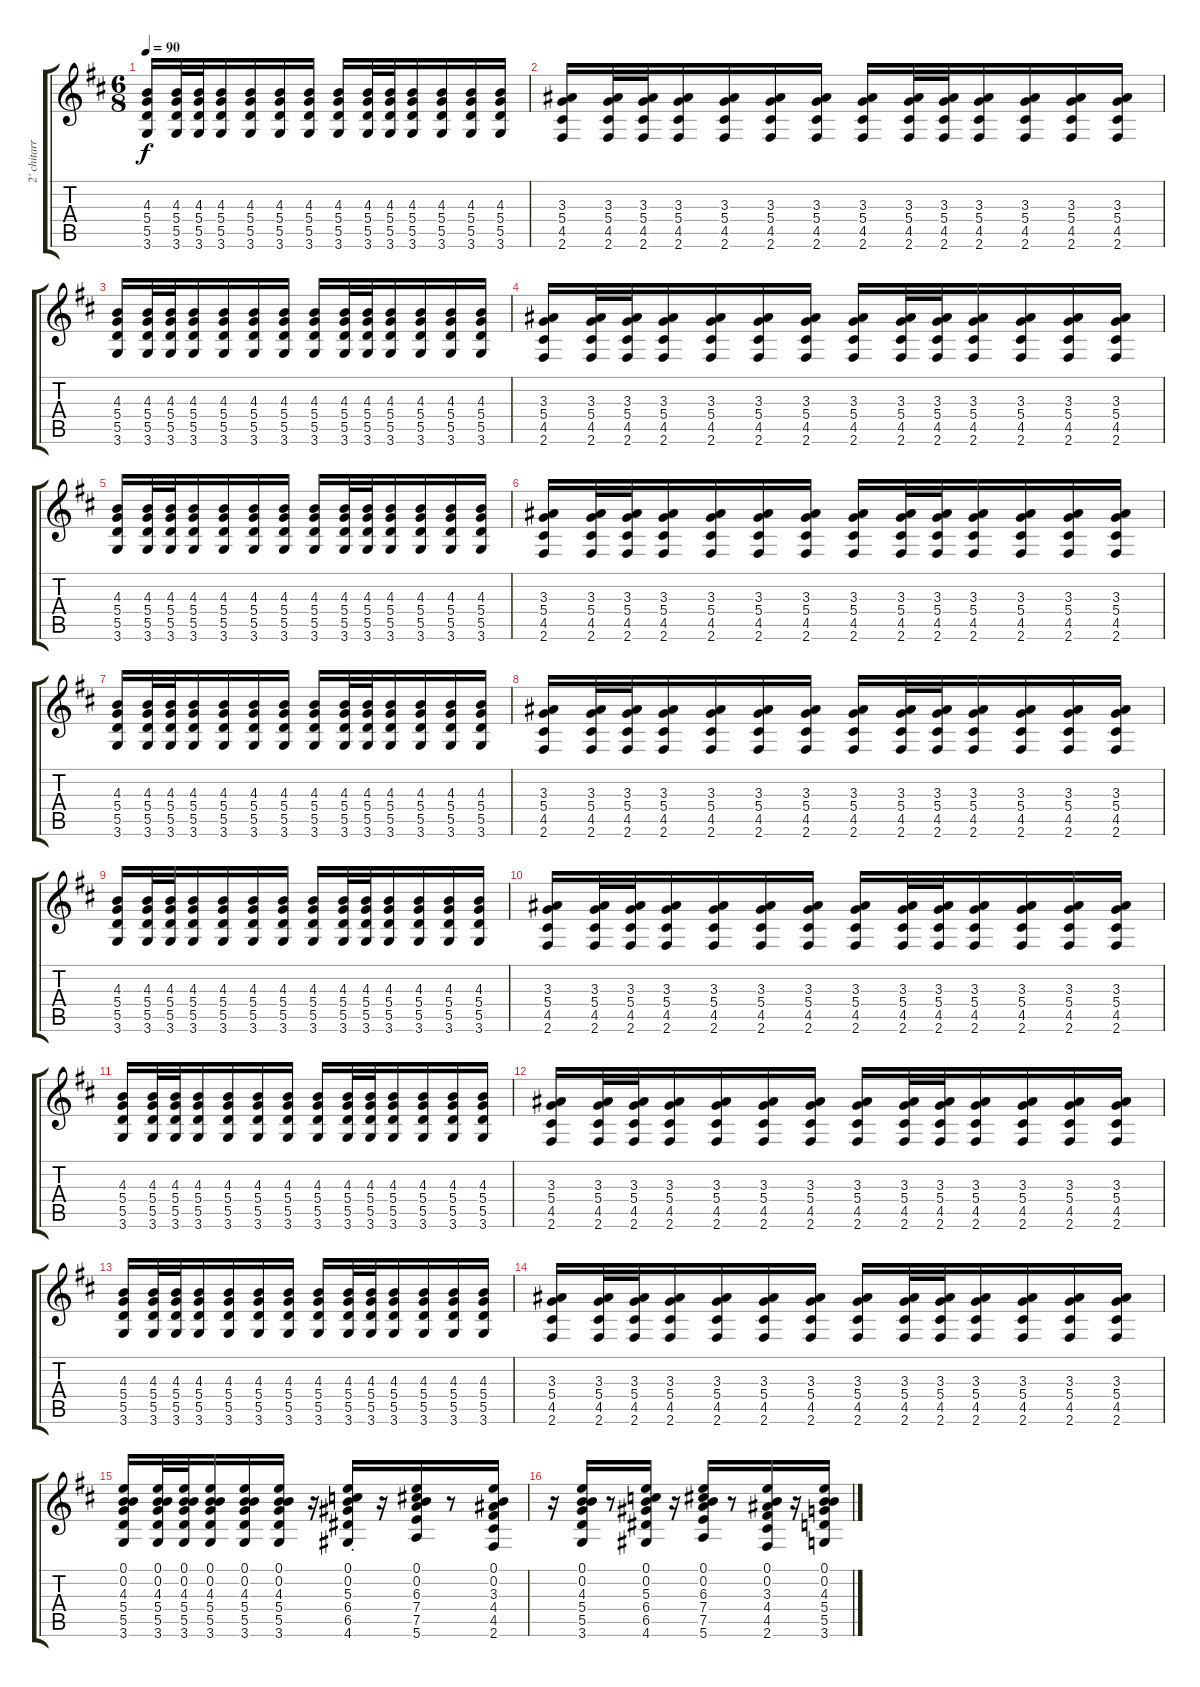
\track ("2' chitarra" "2' chitarr") {instrument acousticguitarnylon}
\staff {score tabs}
\tuning (E4 B3 G3 D3 A2 E2) {hide}
\ts (6 8)
\tempo 90
\clef g2
\ks bminor
(4.3 5.4 5.5 3.6).16{dy f} (4.3 5.4 5.5 3.6).32 (4.3 5.4 5.5 3.6).32 (4.3 5.4 5.5 3.6).16 (4.3 5.4 5.5 3.6).16 (4.3 5.4 5.5 3.6).16 (4.3 5.4 5.5 3.6).16 (4.3 5.4 5.5 3.6).16 (4.3 5.4 5.5 3.6).32 (4.3 5.4 5.5 3.6).32 (4.3 5.4 5.5 3.6).16 (4.3 5.4 5.5 3.6).16 (4.3 5.4 5.5 3.6).16 (4.3 5.4 5.5 3.6).16 |
(3.3 5.4 4.5 2.6).16 (3.3 5.4 4.5 2.6).32 (3.3 5.4 4.5 2.6).32 (3.3 5.4 4.5 2.6).16 (3.3 5.4 4.5 2.6).16 (3.3 5.4 4.5 2.6).16 (3.3 5.4 4.5 2.6).16 (3.3 5.4 4.5 2.6).16 (3.3 5.4 4.5 2.6).32 (3.3 5.4 4.5 2.6).32 (3.3 5.4 4.5 2.6).16 (3.3 5.4 4.5 2.6).16 (3.3 5.4 4.5 2.6).16 (3.3 5.4 4.5 2.6).16 |
(4.3 5.4 5.5 3.6).16 (4.3 5.4 5.5 3.6).32 (4.3 5.4 5.5 3.6).32 (4.3 5.4 5.5 3.6).16 (4.3 5.4 5.5 3.6).16 (4.3 5.4 5.5 3.6).16 (4.3 5.4 5.5 3.6).16 (4.3 5.4 5.5 3.6).16 (4.3 5.4 5.5 3.6).32 (4.3 5.4 5.5 3.6).32 (4.3 5.4 5.5 3.6).16 (4.3 5.4 5.5 3.6).16 (4.3 5.4 5.5 3.6).16 (4.3 5.4 5.5 3.6).16 |
(3.3 5.4 4.5 2.6).16 (3.3 5.4 4.5 2.6).32 (3.3 5.4 4.5 2.6).32 (3.3 5.4 4.5 2.6).16 (3.3 5.4 4.5 2.6).16 (3.3 5.4 4.5 2.6).16 (3.3 5.4 4.5 2.6).16 (3.3 5.4 4.5 2.6).16 (3.3 5.4 4.5 2.6).32 (3.3 5.4 4.5 2.6).32 (3.3 5.4 4.5 2.6).16 (3.3 5.4 4.5 2.6).16 (3.3 5.4 4.5 2.6).16 (3.3 5.4 4.5 2.6).16 |
(4.3 5.4 5.5 3.6).16 (4.3 5.4 5.5 3.6).32 (4.3 5.4 5.5 3.6).32 (4.3 5.4 5.5 3.6).16 (4.3 5.4 5.5 3.6).16 (4.3 5.4 5.5 3.6).16 (4.3 5.4 5.5 3.6).16 (4.3 5.4 5.5 3.6).16 (4.3 5.4 5.5 3.6).32 (4.3 5.4 5.5 3.6).32 (4.3 5.4 5.5 3.6).16 (4.3 5.4 5.5 3.6).16 (4.3 5.4 5.5 3.6).16 (4.3 5.4 5.5 3.6).16 |
(3.3 5.4 4.5 2.6).16 (3.3 5.4 4.5 2.6).32 (3.3 5.4 4.5 2.6).32 (3.3 5.4 4.5 2.6).16 (3.3 5.4 4.5 2.6).16 (3.3 5.4 4.5 2.6).16 (3.3 5.4 4.5 2.6).16 (3.3 5.4 4.5 2.6).16 (3.3 5.4 4.5 2.6).32 (3.3 5.4 4.5 2.6).32 (3.3 5.4 4.5 2.6).16 (3.3 5.4 4.5 2.6).16 (3.3 5.4 4.5 2.6).16 (3.3 5.4 4.5 2.6).16 |
(4.3 5.4 5.5 3.6).16 (4.3 5.4 5.5 3.6).32 (4.3 5.4 5.5 3.6).32 (4.3 5.4 5.5 3.6).16 (4.3 5.4 5.5 3.6).16 (4.3 5.4 5.5 3.6).16 (4.3 5.4 5.5 3.6).16 (4.3 5.4 5.5 3.6).16 (4.3 5.4 5.5 3.6).32 (4.3 5.4 5.5 3.6).32 (4.3 5.4 5.5 3.6).16 (4.3 5.4 5.5 3.6).16 (4.3 5.4 5.5 3.6).16 (4.3 5.4 5.5 3.6).16 |
(3.3 5.4 4.5 2.6).16 (3.3 5.4 4.5 2.6).32 (3.3 5.4 4.5 2.6).32 (3.3 5.4 4.5 2.6).16 (3.3 5.4 4.5 2.6).16 (3.3 5.4 4.5 2.6).16 (3.3 5.4 4.5 2.6).16 (3.3 5.4 4.5 2.6).16 (3.3 5.4 4.5 2.6).32 (3.3 5.4 4.5 2.6).32 (3.3 5.4 4.5 2.6).16 (3.3 5.4 4.5 2.6).16 (3.3 5.4 4.5 2.6).16 (3.3 5.4 4.5 2.6).16 |
(4.3 5.4 5.5 3.6).16 (4.3 5.4 5.5 3.6).32 (4.3 5.4 5.5 3.6).32 (4.3 5.4 5.5 3.6).16 (4.3 5.4 5.5 3.6).16 (4.3 5.4 5.5 3.6).16 (4.3 5.4 5.5 3.6).16 (4.3 5.4 5.5 3.6).16 (4.3 5.4 5.5 3.6).32 (4.3 5.4 5.5 3.6).32 (4.3 5.4 5.5 3.6).16 (4.3 5.4 5.5 3.6).16 (4.3 5.4 5.5 3.6).16 (4.3 5.4 5.5 3.6).16 |
(3.3 5.4 4.5 2.6).16 (3.3 5.4 4.5 2.6).32 (3.3 5.4 4.5 2.6).32 (3.3 5.4 4.5 2.6).16 (3.3 5.4 4.5 2.6).16 (3.3 5.4 4.5 2.6).16 (3.3 5.4 4.5 2.6).16 (3.3 5.4 4.5 2.6).16 (3.3 5.4 4.5 2.6).32 (3.3 5.4 4.5 2.6).32 (3.3 5.4 4.5 2.6).16 (3.3 5.4 4.5 2.6).16 (3.3 5.4 4.5 2.6).16 (3.3 5.4 4.5 2.6).16 |
(4.3 5.4 5.5 3.6).16 (4.3 5.4 5.5 3.6).32 (4.3 5.4 5.5 3.6).32 (4.3 5.4 5.5 3.6).16 (4.3 5.4 5.5 3.6).16 (4.3 5.4 5.5 3.6).16 (4.3 5.4 5.5 3.6).16 (4.3 5.4 5.5 3.6).16 (4.3 5.4 5.5 3.6).32 (4.3 5.4 5.5 3.6).32 (4.3 5.4 5.5 3.6).16 (4.3 5.4 5.5 3.6).16 (4.3 5.4 5.5 3.6).16 (4.3 5.4 5.5 3.6).16 |
(3.3 5.4 4.5 2.6).16 (3.3 5.4 4.5 2.6).32 (3.3 5.4 4.5 2.6).32 (3.3 5.4 4.5 2.6).16 (3.3 5.4 4.5 2.6).16 (3.3 5.4 4.5 2.6).16 (3.3 5.4 4.5 2.6).16 (3.3 5.4 4.5 2.6).16 (3.3 5.4 4.5 2.6).32 (3.3 5.4 4.5 2.6).32 (3.3 5.4 4.5 2.6).16 (3.3 5.4 4.5 2.6).16 (3.3 5.4 4.5 2.6).16 (3.3 5.4 4.5 2.6).16 |
(4.3 5.4 5.5 3.6).16 (4.3 5.4 5.5 3.6).32 (4.3 5.4 5.5 3.6).32 (4.3 5.4 5.5 3.6).16 (4.3 5.4 5.5 3.6).16 (4.3 5.4 5.5 3.6).16 (4.3 5.4 5.5 3.6).16 (4.3 5.4 5.5 3.6).16 (4.3 5.4 5.5 3.6).32 (4.3 5.4 5.5 3.6).32 (4.3 5.4 5.5 3.6).16 (4.3 5.4 5.5 3.6).16 (4.3 5.4 5.5 3.6).16 (4.3 5.4 5.5 3.6).16 |
(3.3 5.4 4.5 2.6).16 (3.3 5.4 4.5 2.6).32 (3.3 5.4 4.5 2.6).32 (3.3 5.4 4.5 2.6).16 (3.3 5.4 4.5 2.6).16 (3.3 5.4 4.5 2.6).16 (3.3 5.4 4.5 2.6).16 (3.3 5.4 4.5 2.6).16 (3.3 5.4 4.5 2.6).32 (3.3 5.4 4.5 2.6).32 (3.3 5.4 4.5 2.6).16 (3.3 5.4 4.5 2.6).16 (3.3 5.4 4.5 2.6).16 (3.3 5.4 4.5 2.6).16 |
(0.1 0.2 4.3 5.4 5.5 3.6).16 (0.1 0.2 4.3 5.4 5.5 3.6).32 (0.1 0.2 4.3 5.4 5.5 3.6).32 (0.1 0.2 4.3 5.4 5.5 3.6).16 (0.1 0.2 4.3 5.4 5.5 3.6).16 (0.1 0.2 4.3 5.4 5.5 3.6).16 r.16 (0.1{st} 0.2 5.3 6.4 6.5 4.6).16 r.16 (0.1 0.2 6.3 7.4 7.5 5.6).16 r.8 (0.1 0.2 3.3 4.4 4.5 2.6).16 |
r.16 (0.1 0.2 4.3 5.4 5.5 3.6).16 r.8 (0.1 0.2 5.3 6.4 6.5 4.6).16 r.16 (0.1 0.2 6.3 7.4 7.5 5.6).16 r.8 (0.1 0.2 3.3 4.4 4.5 2.6).16 r.16 (0.1 0.2 4.3 5.4 5.5 3.6).16
